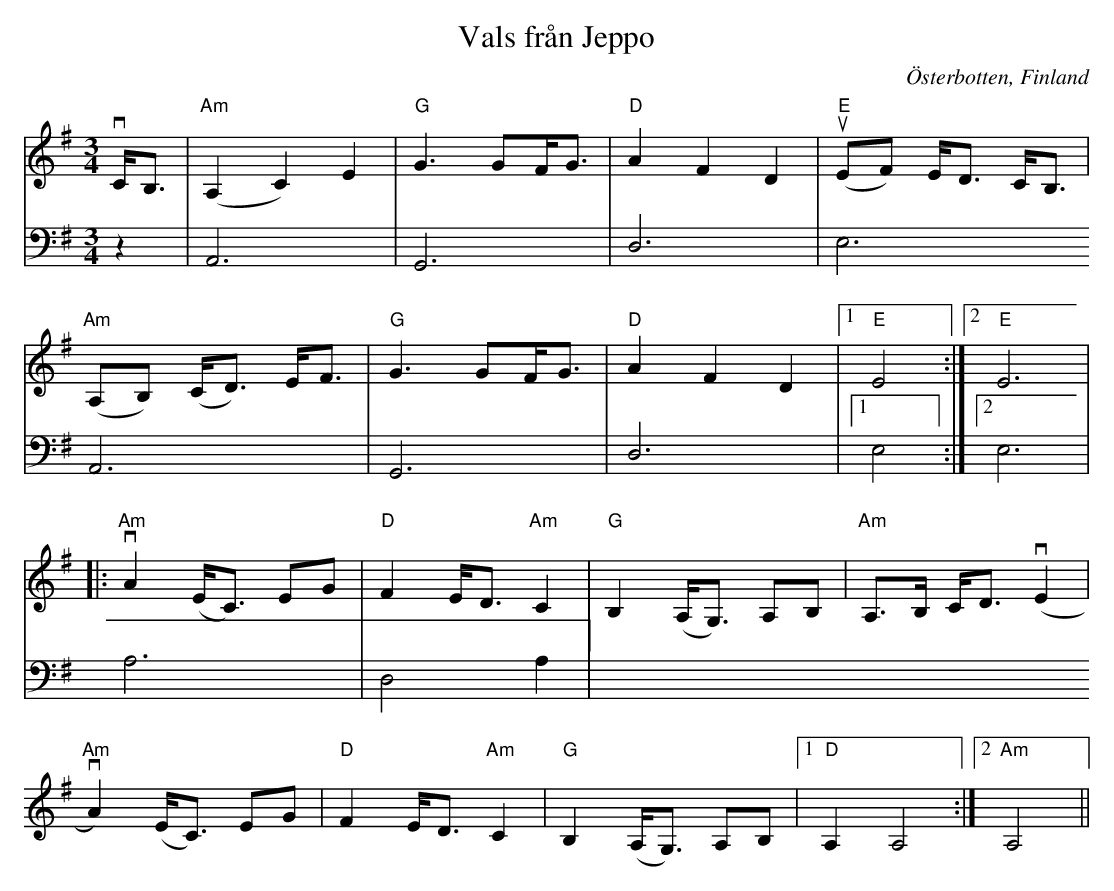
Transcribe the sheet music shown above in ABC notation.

X:1
T:Vals från Jeppo
O:Österbotten, Finland
M:3/4
L:1/8
K:Ador
V:1
vC<B, | "Am"(A,2 C2) E2 |"G" G3/1GF<G |"D" A2 F2 D2 | "E" u(EF) E<D C<B, |
  "Am"(A,B,) (C<D) E<F  | "G" G3/1GF<G |  "D" A2 F2 D2 |1 "E" E4:|2 "E" E6 |
|: "Am" vA2 (E<C) EG | "D" F2 E<D "Am"C2 | "G"B,2 (A,<G,) A,B, | "Am"A,>B, C<D (vE2 |
   "Am" vA2)(E<C) EG | "D"F2 E<D "Am"C2 | "G"B,2 (A,<G,) A,B, |1 "D"A,2 A,4 :|2 "Am" A,4 ||
V:2
z2 | A,,6 | G,,6 | D,6 |E,6
 A,,6 | G,,6 | D,6 |1 E,4 :|2 E,6 |
A,6 | D,4 A,2 |
